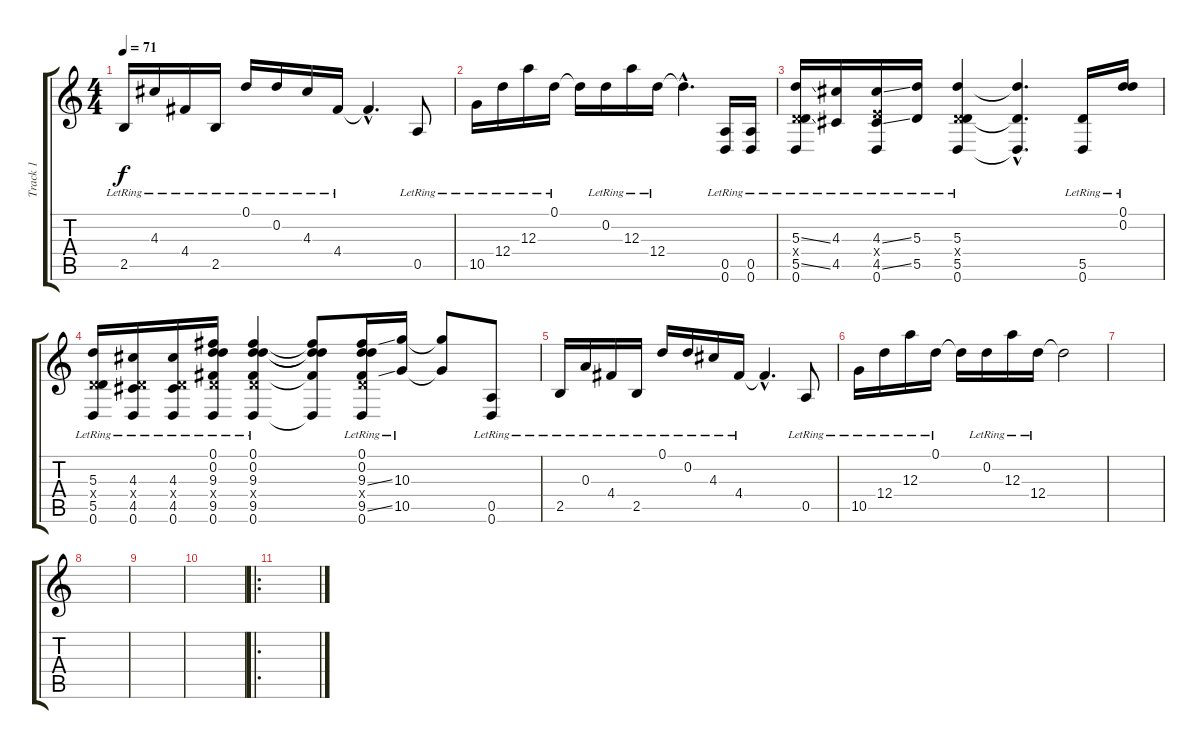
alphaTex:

\track ("Track 1" "Track 1") {instrument acousticguitarnylon}
\staff {score tabs}
\tuning (D4 D4 A3 D3 A2 D2) {hide}
\ts (4 4)
\tempo 71
\clef g2
\ks c
2.5{lr}.16{dy f instrument acousticguitarnylon} 4.3{lr}.16 4.4{lr}.16 2.5{lr}.16 0.1{lr}.16 0.2{lr}.16 4.3{lr}.16 4.4{lr}.16 4.4{hac t}.4{d} 0.5{lr}.8 |
10.5{lr}.16 12.4{lr}.16 12.3{lr}.16 0.1{lr}.16 0.1{t}.16 0.2{lr}.16 12.3{lr}.16 12.4{lr}.16 12.4{hac t}.4{d} (0.5{lr} 0.6{lr}).16 (0.5{lr} 0.6{lr}).16 |
(5.3{ss} 0.4{x} 5.5{ss} 0.6{lr}).16 (4.3{lr} 4.5{lr}).16 (4.3{ss} 2.4{x} 4.5{ss} 0.6{lr}).16 (5.3{lr} 5.5{lr}).16 (5.3{lr} 0.4{x} 5.5{lr} 0.6{lr}).4 (5.3{hac t} 5.5{hac t} 0.6{hac t}).4{d} (5.5{lr} 0.6{lr}).16 (0.1{lr} 0.2{lr}).16 |
(5.3{lr} 0.4{x} 5.5{lr} 0.6{lr}).16 (4.3{lr} 0.4{x} 4.5{lr} 0.6{lr}).16 (4.3{lr} 0.4{x} 4.5{lr} 0.6{lr}).16 (0.1{lr} 0.2{lr} 9.3{lr} 0.4{x} 9.5{lr} 0.6{lr}).16 (0.1{lr} 0.2{lr} 9.3{lr} 0.4{x} 9.5{lr} 0.6{lr}).4 (0.1{t} 0.2{t} 9.3{t} 9.5{t} 0.6{t}).8 (0.1{lr} 0.2{lr} 9.3{ss} 0.4{x} 9.5{ss} 0.6{lr}).16 (10.3{lr} 10.5{lr}).16 (10.3{t} 10.5{t}).8 (0.5{lr} 0.6{lr}).8 |
2.5{lr}.16 0.3{lr}.16 4.4{lr}.16 2.5{lr}.16 0.1{lr}.16 0.2{lr}.16 4.3{lr}.16 4.4{lr}.16 4.4{hac t}.4{d} 0.5{lr}.8 |
10.5{lr}.16 12.4{lr}.16 12.3{lr}.16 0.1{lr}.16 0.1{t}.16 0.2{lr}.16 12.3{lr}.16 12.4{lr}.16 12.4{t}.2 |
|
|
|
|
\ro
